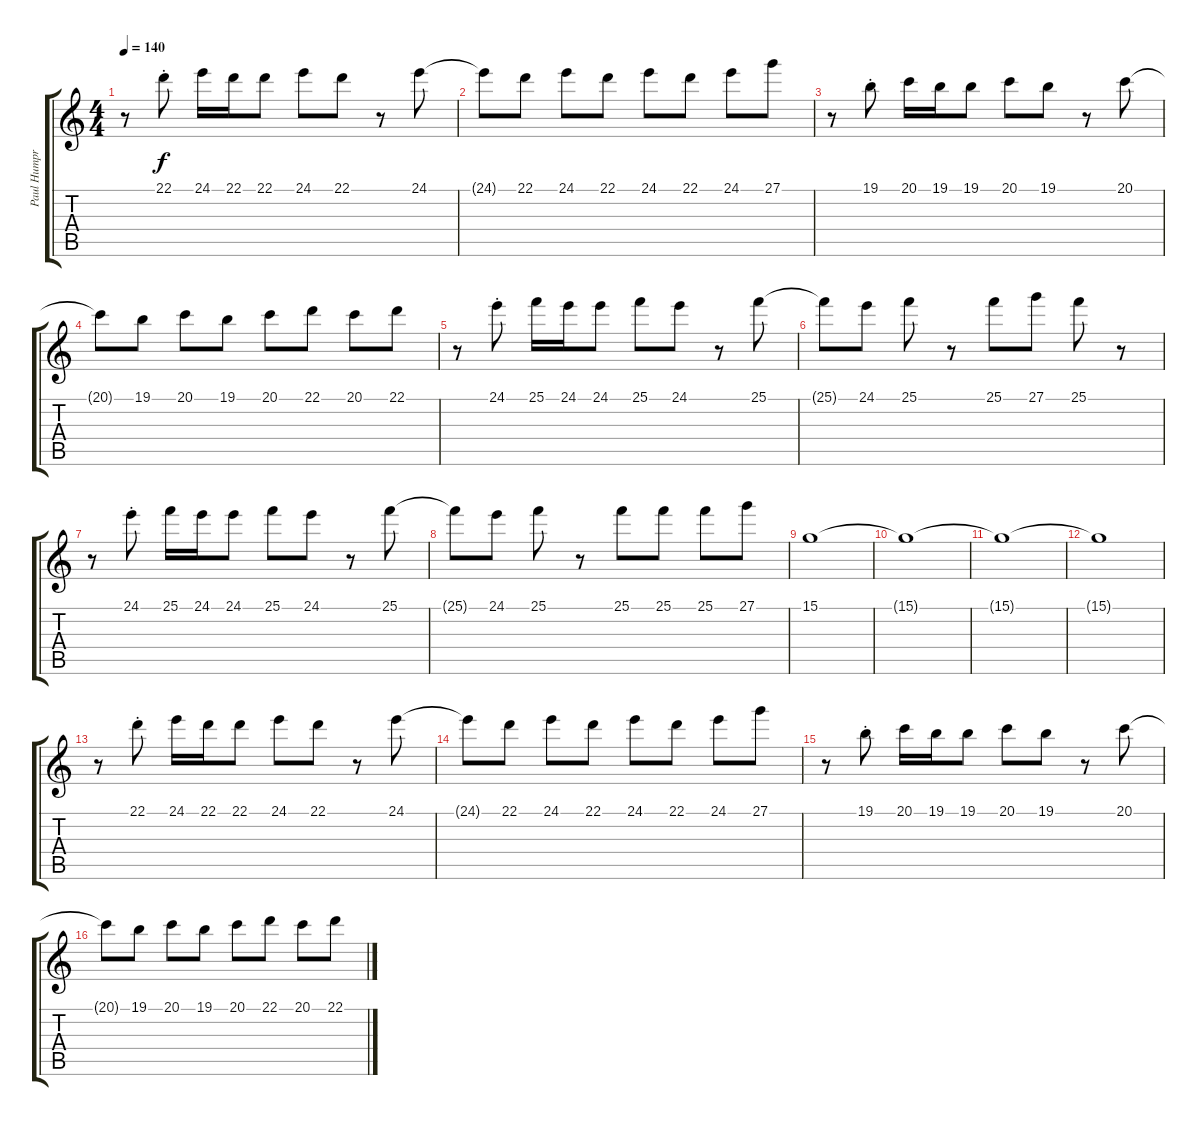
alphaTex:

\track ("Paul Humpreys - Keyboard - lead" "Paul Humpr") {instrument ocarina}
\staff {score tabs}
\tuning (E4 B3 G3 D3 A2 E2) {hide}
\ts (4 4)
\tempo 140
\clef g2
\ks c
r.8{dy f} 22.1{st}.8 24.1.16 22.1.16 22.1.8 24.1.8 22.1.8 r.8 24.1.8 |
24.1{t}.8 22.1.8 24.1.8 22.1.8 24.1.8 22.1.8 24.1.8 27.1.8 |
r.8 19.1{st}.8 20.1.16 19.1.16 19.1.8 20.1.8 19.1.8 r.8 20.1.8 |
20.1{t}.8 19.1.8 20.1.8 19.1.8 20.1.8 22.1.8 20.1.8 22.1.8 |
r.8 24.1{st}.8 25.1.16 24.1.16 24.1.8 25.1.8 24.1.8 r.8 25.1.8 |
25.1{t}.8 24.1.8 25.1.8 r.8 25.1.8 27.1.8 25.1.8 r.8 |
r.8 24.1{st}.8 25.1.16 24.1.16 24.1.8 25.1.8 24.1.8 r.8 25.1.8 |
25.1{t}.8 24.1.8 25.1.8 r.8 25.1.8 25.1.8 25.1.8 27.1.8 |
15.1.1 |
15.1{t}.1 |
15.1{t}.1 |
15.1{t}.1 |
r.8 22.1{st}.8 24.1.16 22.1.16 22.1.8 24.1.8 22.1.8 r.8 24.1.8 |
24.1{t}.8 22.1.8 24.1.8 22.1.8 24.1.8 22.1.8 24.1.8 27.1.8 |
r.8 19.1{st}.8 20.1.16 19.1.16 19.1.8 20.1.8 19.1.8 r.8 20.1.8 |
20.1{t}.8 19.1.8 20.1.8 19.1.8 20.1.8 22.1.8 20.1.8 22.1.8
